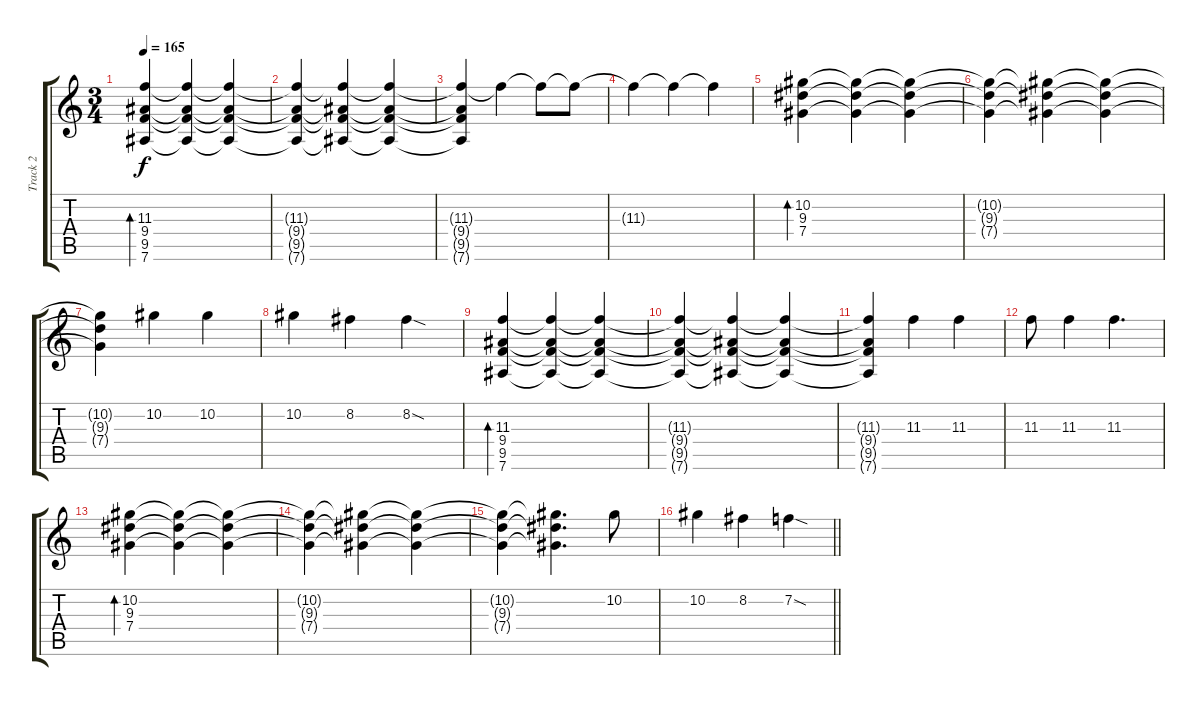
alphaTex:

\track ("Track 2" "Track 2") {instrument electricguitarjazz}
\staff {score tabs}
\tuning (Eb4 Bb3 Gb3 Db3 Ab2 Eb2) {hide}
\ts (3 4)
\tempo 165
\clef g2
\ks c
(11.3 9.4 9.5 7.6).4{bd 480 dy f} (11.3{t} 9.4{t} 9.5{t} 7.6{t}).4 (11.3{t} 9.4{t} 9.5{t} 7.6{t}).4 |
(11.3{t} 9.4{t} 9.5{t} 7.6{t}).4 (11.3{t} 9.4{t} 9.5{t} 7.6{t}).4 (11.3{t} 9.4{t} 9.5{t} 7.6{t}).4 |
(11.3{t} 9.4{t} 9.5{t} 7.6{t}).4 11.3{t}.4 11.3{t}.8 11.3{t}.8 |
11.3{t}.4 11.3{t}.4 11.3{t}.4 |
(10.2 9.3 7.4).4{bd 480} (10.2{t} 9.3{t} 7.4{t}).4 (10.2{t} 9.3{t} 7.4{t}).4 |
(10.2{t} 9.3{t} 7.4{t}).4 (10.2{t} 9.3{t} 7.4{t}).4 (10.2{t} 9.3{t} 7.4{t}).4 |
(10.2{t} 9.3{t} 7.4{t}).4 10.2.4 10.2.4 |
10.2.4 8.2.4 8.2{sod}.4 |
(11.3 9.4 9.5 7.6).4{bd 480} (11.3{t} 9.4{t} 9.5{t} 7.6{t}).4 (11.3{t} 9.4{t} 9.5{t} 7.6{t}).4 |
(11.3{t} 9.4{t} 9.5{t} 7.6{t}).4 (11.3{t} 9.4{t} 9.5{t} 7.6{t}).4 (11.3{t} 9.4{t} 9.5{t} 7.6{t}).4 |
(11.3{t} 9.4{t} 9.5{t} 7.6{t}).4 11.3.4 11.3.4 |
11.3.8 11.3.4 11.3.4{d} |
(10.2 9.3 7.4).4{bd 480} (10.2{t} 9.3{t} 7.4{t}).4 (10.2{t} 9.3{t} 7.4{t}).4 |
(10.2{t} 9.3{t} 7.4{t}).4 (10.2{t} 9.3{t} 7.4{t}).4 (10.2{t} 9.3{t} 7.4{t}).4 |
(10.2{t} 9.3{t} 7.4{t}).4 (10.2{t} 9.3{t} 7.4{t}).4{d} 10.2.8 |
\barLineRight lightlight
10.2.4 8.2.4 7.2{sod}.4
